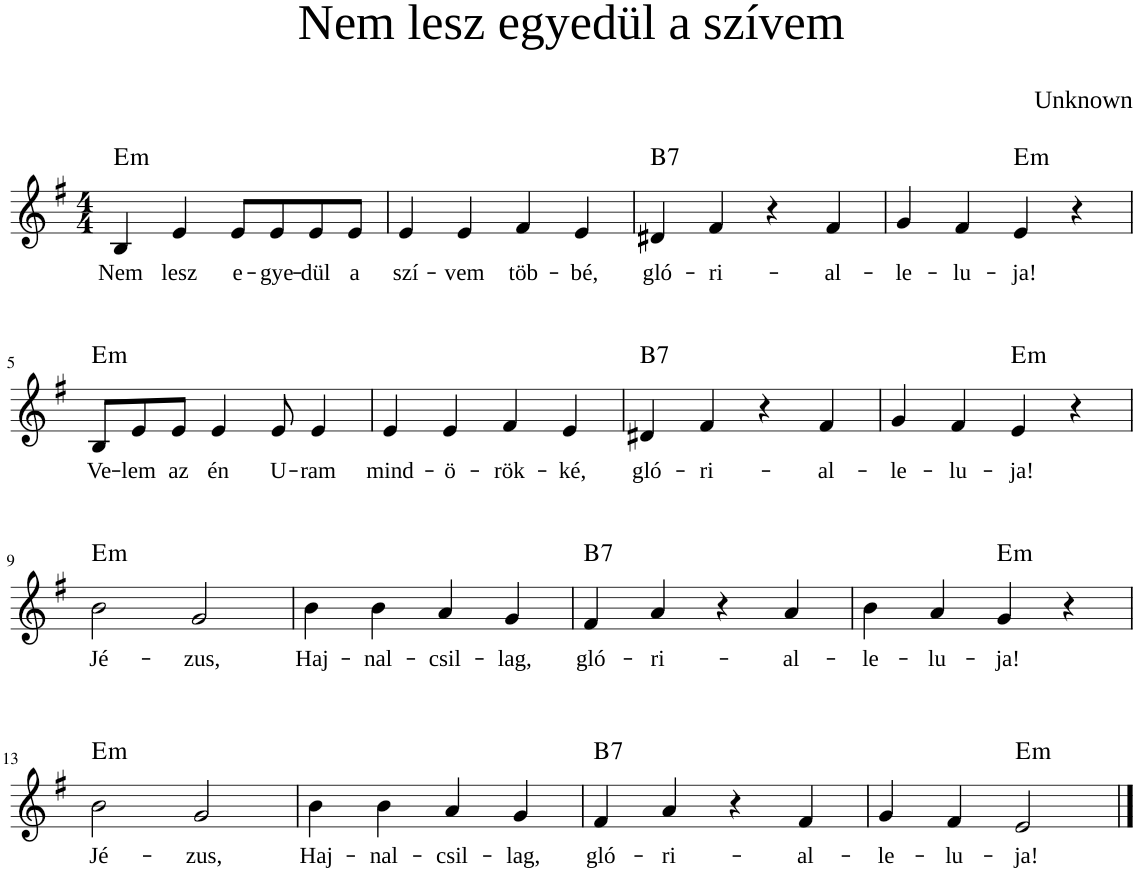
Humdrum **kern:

**kern	**text	**harte
*part1	*part1	*part1
*staff1	*staff1	*
*I"Choir	*	*
*I'Ch	*	*
*clefG2	*	*
*k[f#]	*	*
*M4/4	*	*
=1	=1	=1
!	!LO:LY:b	!LO:H:kt=m
4B/	Nem	E:min
!	!LO:LY:b	!
4e/	lesz	.
!	!LO:LY:b	!
8e/L	e-	.
!	!LO:LY:b	!
8e/	-gye-	.
!	!LO:LY:b	!
8e/	-dül	.
!	!LO:LY:b	!
8e/J	a	.
=2	=2	=2
!	!LO:LY:b	!
4e/	szí-	.
!	!LO:LY:b	!
4e/	-vem	.
!	!LO:LY:b	!
4f#/	töb-	.
!	!LO:LY:b	!
4e/	bé,	.
=3	=3	=3
!	!LO:LY:b	!LO:H:kt=7
4d#X/	gló-	B:7
!	!LO:LY:b	!
4f#/	-ri-	.
4r	.	.
!	!LO:LY:b	!
4f#/	-al-	.
=4	=4	=4
!	!LO:LY:b	!
4g/	-le-	.
!	!LO:LY:b	!
4f#/	-lu-	.
!	!LO:LY:b	!LO:H:kt=m
4e/	-ja!	E:min
4r	.	.
!!LO:LB:g=z
=5	=5	=5
!	!LO:LY:b	!LO:H:kt=m
8B/L	Ve-	E:min
!	!LO:LY:b	!
8e/	-lem	.
!	!LO:LY:b	!
8e/J	az	.
!	!LO:LY:b	!
4e/	én	.
!	!LO:LY:b	!
8e/	U-	.
!	!LO:LY:b	!
4e/	-ram	.
=6	=6	=6
!	!LO:LY:b	!
4e/	mind-	.
!	!LO:LY:b	!
4e/	-ö-	.
!	!LO:LY:b	!
4f#/	-rök-	.
!	!LO:LY:b	!
4e/	-ké,	.
=7	=7	=7
!	!LO:LY:b	!LO:H:kt=7
4d#X/	gló-	B:7
!	!LO:LY:b	!
4f#/	-ri-	.
4r	.	.
!	!LO:LY:b	!
4f#/	-al-	.
=8	=8	=8
!	!LO:LY:b	!
4g/	-le-	.
!	!LO:LY:b	!
4f#/	-lu-	.
!	!LO:LY:b	!LO:H:kt=m
4e/	-ja!	E:min
4r	.	.
!!LO:LB:g=z
=9	=9	=9
!	!LO:LY:b	!LO:H:kt=m
2b\	Jé-	E:min
!	!LO:LY:b	!
2g/	-zus,	.
=10	=10	=10
!	!LO:LY:b	!
4b\	Haj-	.
!	!LO:LY:b	!
4b\	-nal-	.
!	!LO:LY:b	!
4a/	-csil-	.
!	!LO:LY:b	!
4g/	-lag,	.
=11	=11	=11
!	!LO:LY:b	!LO:H:kt=7
4f#/	gló-	B:7
!	!LO:LY:b	!
4a/	-ri-	.
4r	.	.
!	!LO:LY:b	!
4a/	-al-	.
=12	=12	=12
!	!LO:LY:b	!
4b\	-le-	.
!	!LO:LY:b	!
4a/	-lu-	.
!	!LO:LY:b	!LO:H:kt=m
4g/	-ja!	E:min
4r	.	.
!!LO:LB:g=z
=13	=13	=13
!	!LO:LY:b	!LO:H:kt=m
2b\	Jé-	E:min
!	!LO:LY:b	!
2g/	-zus,	.
=14	=14	=14
!	!LO:LY:b	!
4b\	Haj-	.
!	!LO:LY:b	!
4b\	-nal-	.
!	!LO:LY:b	!
4a/	-csil-	.
!	!LO:LY:b	!
4g/	-lag,	.
=15	=15	=15
!	!LO:LY:b	!LO:H:kt=7
4f#/	gló-	B:7
!	!LO:LY:b	!
4a/	ri-	.
4r	.	.
!	!LO:LY:b	!
4f#/	-al-	.
=16	=16	=16
!	!LO:LY:b	!
4g/	-le-	.
!	!LO:LY:b	!
4f#/	-lu-	.
!	!LO:LY:b	!LO:H:kt=m
2e/	-ja!	E:min
==	==	==
*-	*-	*-
